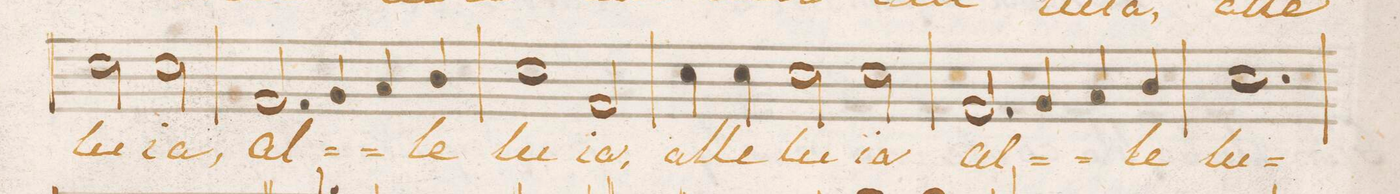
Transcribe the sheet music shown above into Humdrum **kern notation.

**kern	**text
*I"Basso.	*
*clefF4	*
*k[]	*
*M3/2	*
2E\	-lu-
2E\	-ia,
=7	=7
2.AA/	al-
4BB/	.
4C/	.
4D/	le-
=8	=8
1E	-lu-
2AA/	-ia,
=9	=9
4E\	al-
4E\	-le-
2E\	-lu-
2E\	-ia
=10	=10
2.AA/	al-
4BB/	.
4C/	.
4D/	-le-
=11	=11
1.E	-lu-
=12	=12
*-	*-
